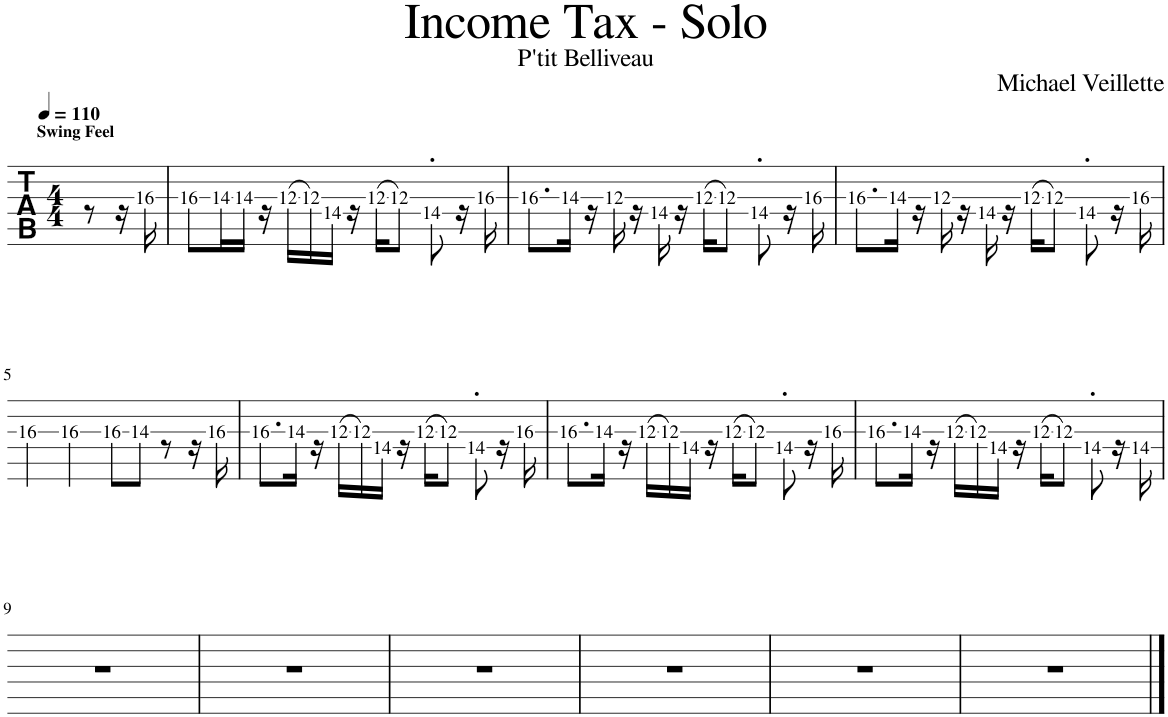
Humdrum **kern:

**kern
*part1
*staff1
*I"Acoustic Guitar
*I'Guit.
*stria6
*
*k[f#]
*M4/4
*MM110
=1
!LO:TX:a:B:t=Swing Feel
8r
16r
16b\
=2
8b\L
16a\L
16a\JJ
16r
[16g\LL
16g\]
16e\JJ
16r
[16g\KL
8g\J]
8e'\
16r
16b\
=3
8.b\L
16a\Jk
16r
16g\
16r
16e\
16r
[16g\KL
8g\J]
8e'\
16r
16b\
=4
8.b\L
16a\Jk
16r
16g\
16r
16e\
16r
[16g\KL
8g\J]
8e'\
16r
16b\
!!LO:LB:g=z
=5
4b\
4b\
8b\L
8a\J
8r
16r
16b\
=6
8.b\L
16a\Jk
16r
[16g\LL
16g\]
16e\JJ
16r
[16g\KL
8g\J]
8e'\
16r
16b\
=7
8.b\L
16a\Jk
16r
[16g\LL
16g\]
16e\JJ
16r
[16g\KL
8g\J]
8e'\
16r
16b\
=8
8.b\L
16a\Jk
16r
[16g\LL
16g\]
16e\JJ
16r
[16g\KL
8g\J]
8e'\
16r
16e\
!!LO:LB:g=z
=9
1r
=10
1r
=11
1r
=12
1r
=13
1r
=14
1r
==
*-
